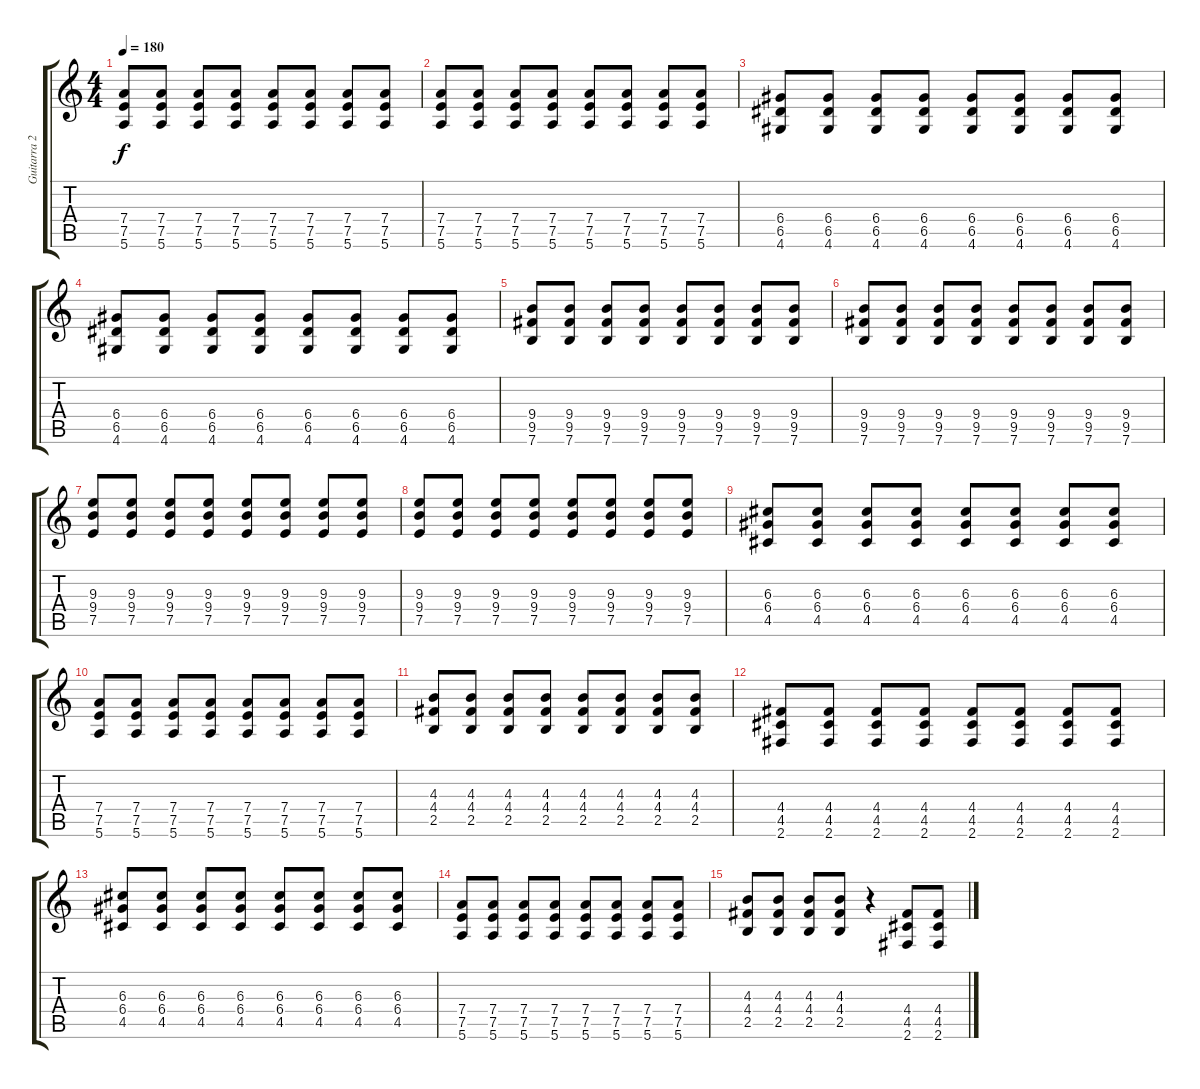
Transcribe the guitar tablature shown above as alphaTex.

\track ("Guitarra 2" "Guitarra 2") {instrument distortionguitar}
\staff {score tabs}
\tuning (E4 B3 G3 D3 A2 E2) {hide}
\ts (4 4)
\tempo 180
\clef g2
\ks c
(7.4 7.5 5.6).8{dy f} (7.4 7.5 5.6).8 (7.4 7.5 5.6).8 (7.4 7.5 5.6).8 (7.4 7.5 5.6).8 (7.4 7.5 5.6).8 (7.4 7.5 5.6).8 (7.4 7.5 5.6).8 |
(7.4 7.5 5.6).8 (7.4 7.5 5.6).8 (7.4 7.5 5.6).8 (7.4 7.5 5.6).8 (7.4 7.5 5.6).8 (7.4 7.5 5.6).8 (7.4 7.5 5.6).8 (7.4 7.5 5.6).8 |
(6.4 6.5 4.6).8 (6.4 6.5 4.6).8 (6.4 6.5 4.6).8 (6.4 6.5 4.6).8 (6.4 6.5 4.6).8 (6.4 6.5 4.6).8 (6.4 6.5 4.6).8 (6.4 6.5 4.6).8 |
(6.4 6.5 4.6).8 (6.4 6.5 4.6).8 (6.4 6.5 4.6).8 (6.4 6.5 4.6).8 (6.4 6.5 4.6).8 (6.4 6.5 4.6).8 (6.4 6.5 4.6).8 (6.4 6.5 4.6).8 |
(9.4 9.5 7.6).8 (9.4 9.5 7.6).8 (9.4 9.5 7.6).8 (9.4 9.5 7.6).8 (9.4 9.5 7.6).8 (9.4 9.5 7.6).8 (9.4 9.5 7.6).8 (9.4 9.5 7.6).8 |
(9.4 9.5 7.6).8 (9.4 9.5 7.6).8 (9.4 9.5 7.6).8 (9.4 9.5 7.6).8 (9.4 9.5 7.6).8 (9.4 9.5 7.6).8 (9.4 9.5 7.6).8 (9.4 9.5 7.6).8 |
(9.3 9.4 7.5).8 (9.3 9.4 7.5).8 (9.3 9.4 7.5).8 (9.3 9.4 7.5).8 (9.3 9.4 7.5).8 (9.3 9.4 7.5).8 (9.3 9.4 7.5).8 (9.3 9.4 7.5).8 |
(9.3 9.4 7.5).8 (9.3 9.4 7.5).8 (9.3 9.4 7.5).8 (9.3 9.4 7.5).8 (9.3 9.4 7.5).8 (9.3 9.4 7.5).8 (9.3 9.4 7.5).8 (9.3 9.4 7.5).8 |
(6.3 6.4 4.5).8 (6.3 6.4 4.5).8 (6.3 6.4 4.5).8 (6.3 6.4 4.5).8 (6.3 6.4 4.5).8 (6.3 6.4 4.5).8 (6.3 6.4 4.5).8 (6.3 6.4 4.5).8 |
(7.4 7.5 5.6).8 (7.4 7.5 5.6).8 (7.4 7.5 5.6).8 (7.4 7.5 5.6).8 (7.4 7.5 5.6).8 (7.4 7.5 5.6).8 (7.4 7.5 5.6).8 (7.4 7.5 5.6).8 |
(4.3 4.4 2.5).8 (4.3 4.4 2.5).8 (4.3 4.4 2.5).8 (4.3 4.4 2.5).8 (4.3 4.4 2.5).8 (4.3 4.4 2.5).8 (4.3 4.4 2.5).8 (4.3 4.4 2.5).8 |
(4.4 4.5 2.6).8 (4.4 4.5 2.6).8 (4.4 4.5 2.6).8 (4.4 4.5 2.6).8 (4.4 4.5 2.6).8 (4.4 4.5 2.6).8 (4.4 4.5 2.6).8 (4.4 4.5 2.6).8 |
(6.3 6.4 4.5).8 (6.3 6.4 4.5).8 (6.3 6.4 4.5).8 (6.3 6.4 4.5).8 (6.3 6.4 4.5).8 (6.3 6.4 4.5).8 (6.3 6.4 4.5).8 (6.3 6.4 4.5).8 |
(7.4 7.5 5.6).8 (7.4 7.5 5.6).8 (7.4 7.5 5.6).8 (7.4 7.5 5.6).8 (7.4 7.5 5.6).8 (7.4 7.5 5.6).8 (7.4 7.5 5.6).8 (7.4 7.5 5.6).8 |
(4.3 4.4 2.5).8 (4.3 4.4 2.5).8 (4.3 4.4 2.5).8 (4.3 4.4 2.5).8 r.4 (4.4 4.5 2.6).8 (4.4 4.5 2.6).8
